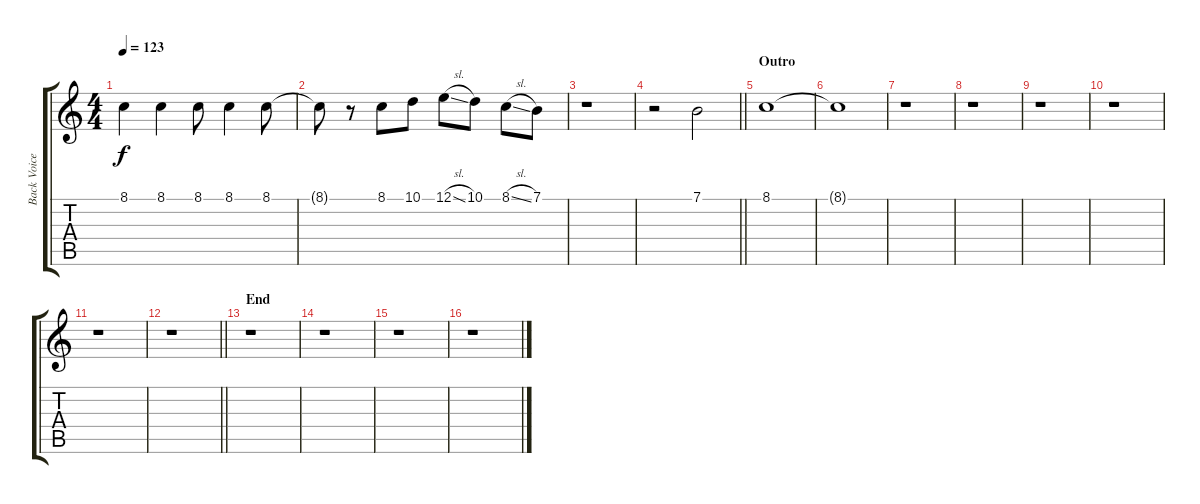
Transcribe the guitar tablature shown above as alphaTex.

\track ("Back Voice" "Back Voice") {instrument tenorsax}
\staff {score tabs}
\tuning (E4 B3 G3 D3 A2 E2) {hide}
\ts (4 4)
\tempo 123
\clef g2
\ks c
8.1.4{dy f} 8.1.4 8.1.8 8.1.4 8.1.8 |
8.1{t}.8 r.8 8.1.8 10.1.8 12.1{sl}.8 10.1.8 8.1{sl}.8 7.1.8 |
r.1 |
\barLineRight lightlight
r.2 7.1.2 |
\section ("" "Outro")
8.1.1 |
8.1{t}.1 |
r.1 |
r.1 |
r.1 |
r.1 |
r.1 |
\barLineRight lightlight
r.1 |
\section ("" "End")
r.1 |
r.1 |
r.1 |
r.1
